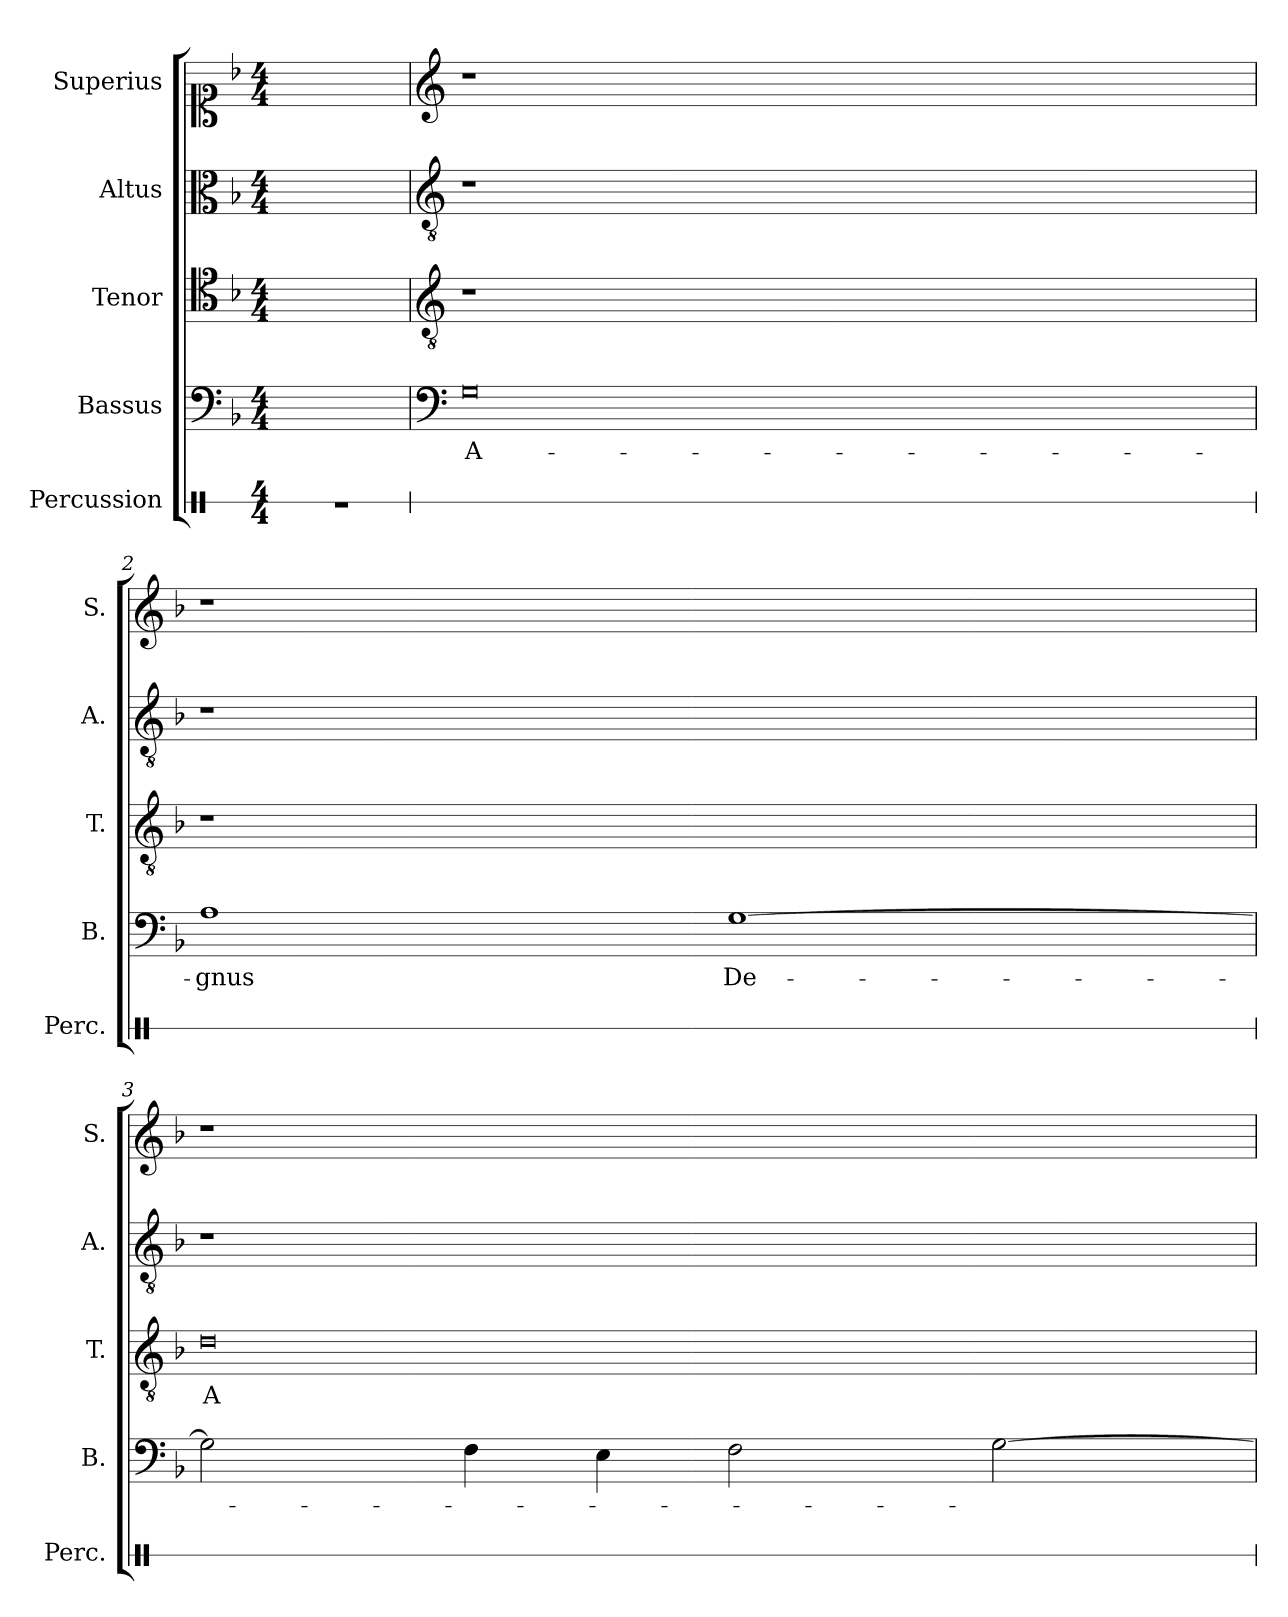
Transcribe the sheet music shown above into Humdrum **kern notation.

**kern	**kern	**text	**kern	**text	**kern	**kern
*part5	*part4	*part4	*part3	*part3	*part2	*part1
*staff5	*staff4	*staff4	*staff3	*staff3	*staff2	*staff1
*I"Percussion	*I"Bassus	*	*I"Tenor	*	*I"Altus	*I"Superius
*I'Perc.	*I'B.	*	*I'T.	*	*I'A.	*I'S.
!!LO:PB:g=z
*stria1	*	*	*	*	*	*
*clefX	*clefF4	*	*clefC4	*	*clefC3	*clefC1
*	*	*	*ITrd7c12	*	*ITrd7c12	*
*k[]	*k[b-]	*	*k[b-]	*	*k[b-]	*k[b-]
*C:	*F:	*	*F:	*	*F:	*F:
*M4/4	*M4/4	*	*M4/4	*	*M4/4	*M4/4
=	=	=	=	=	=	=
1r	1ryy	.	1ryy	.	1ryy	1ryy
=1	=1	=1	=1	=1	=1	=1
*	*clefF4	*	*clefGv2	*	*clefGv2	*clefG2
!	!	!LO:LY:b:color=#000000	!LO:N:vis=1	!	!LO:N:vis=1	!LO:N:vis=1
16Rei/LLyy	0Gi	A-	1r	.	1r	1r
16Rei/yy	.	.	.	.	.	.
16Rei/yy	.	.	.	.	.	.
16Rei/JJyy	.	.	.	.	.	.
16Rei/LLyy	.	.	.	.	.	.
16Rei/yy	.	.	.	.	.	.
16Rei/yy	.	.	.	.	.	.
16Rei/JJyy	.	.	.	.	.	.
16Rei/LLyy	.	.	.	.	.	.
16Rei/yy	.	.	.	.	.	.
16Rei/yy	.	.	.	.	.	.
16Rei/JJyy	.	.	.	.	.	.
16Rei/LLyy	.	.	.	.	.	.
16Rei/yy	.	.	.	.	.	.
16Rei/yy	.	.	.	.	.	.
16Rei/JJyy	.	.	.	.	.	.
16Rei/LLyy	.	.	1ryy	.	1ryy	1ryy
16Rei/yy	.	.	.	.	.	.
16Rei/yy	.	.	.	.	.	.
16Rei/JJyy	.	.	.	.	.	.
16Rei/LLyy	.	.	.	.	.	.
16Rei/yy	.	.	.	.	.	.
16Rei/yy	.	.	.	.	.	.
16Rei/JJyy	.	.	.	.	.	.
16Rei/LLyy	.	.	.	.	.	.
16Rei/yy	.	.	.	.	.	.
16Rei/yy	.	.	.	.	.	.
16Rei/JJyy	.	.	.	.	.	.
16Rei/LLyy	.	.	.	.	.	.
16Rei/yy	.	.	.	.	.	.
16Rei/yy	.	.	.	.	.	.
16Rei/JJyy	.	.	.	.	.	.
=2	=2	=2	=2	=2	=2	=2
!	!	!LO:LY:b:color=#000000	!LO:N:vis=1	!	!LO:N:vis=1	!LO:N:vis=1
16Rei/LLyy	1Ai	-gnus	1r	.	1r	1r
16Rei/yy	.	.	.	.	.	.
16Rei/yy	.	.	.	.	.	.
16Rei/JJyy	.	.	.	.	.	.
16Rei/LLyy	.	.	.	.	.	.
16Rei/yy	.	.	.	.	.	.
16Rei/yy	.	.	.	.	.	.
16Rei/JJyy	.	.	.	.	.	.
16Rei/LLyy	.	.	.	.	.	.
16Rei/yy	.	.	.	.	.	.
16Rei/yy	.	.	.	.	.	.
16Rei/JJyy	.	.	.	.	.	.
16Rei/LLyy	.	.	.	.	.	.
16Rei/yy	.	.	.	.	.	.
16Rei/yy	.	.	.	.	.	.
16Rei/JJyy	.	.	.	.	.	.
!	!	!LO:LY:b:color=#000000	!	!	!	!
16Rei/LLyy	[>1Gi	De-	1ryy	.	1ryy	1ryy
16Rei/yy	.	.	.	.	.	.
16Rei/yy	.	.	.	.	.	.
16Rei/JJyy	.	.	.	.	.	.
16Rei/LLyy	.	.	.	.	.	.
16Rei/yy	.	.	.	.	.	.
16Rei/yy	.	.	.	.	.	.
16Rei/JJyy	.	.	.	.	.	.
16Rei/LLyy	.	.	.	.	.	.
16Rei/yy	.	.	.	.	.	.
16Rei/yy	.	.	.	.	.	.
16Rei/JJyy	.	.	.	.	.	.
16Rei/LLyy	.	.	.	.	.	.
16Rei/yy	.	.	.	.	.	.
16Rei/yy	.	.	.	.	.	.
16Rei/JJyy	.	.	.	.	.	.
=3	=3	=3	=3	=3	=3	=3
!	!	!	!	!LO:LY:b:color=#000000	!LO:N:vis=1	!LO:N:vis=1
16Rei/LLyy	2Gi\]	.	0Di	A-	1r	1r
16Rei/yy	.	.	.	.	.	.
16Rei/yy	.	.	.	.	.	.
16Rei/JJyy	.	.	.	.	.	.
16Rei/LLyy	.	.	.	.	.	.
16Rei/yy	.	.	.	.	.	.
16Rei/yy	.	.	.	.	.	.
16Rei/JJyy	.	.	.	.	.	.
16Rei/LLyy	4Fi\	.	.	.	.	.
16Rei/yy	.	.	.	.	.	.
16Rei/yy	.	.	.	.	.	.
16Rei/JJyy	.	.	.	.	.	.
16Rei/LLyy	4Ei\	.	.	.	.	.
16Rei/yy	.	.	.	.	.	.
16Rei/yy	.	.	.	.	.	.
16Rei/JJyy	.	.	.	.	.	.
16Rei/LLyy	2Fi\	.	.	.	1ryy	1ryy
16Rei/yy	.	.	.	.	.	.
16Rei/yy	.	.	.	.	.	.
16Rei/JJyy	.	.	.	.	.	.
16Rei/LLyy	.	.	.	.	.	.
16Rei/yy	.	.	.	.	.	.
16Rei/yy	.	.	.	.	.	.
16Rei/JJyy	.	.	.	.	.	.
16Rei/LLyy	[>2Gi\	.	.	.	.	.
16Rei/yy	.	.	.	.	.	.
16Rei/yy	.	.	.	.	.	.
16Rei/JJyy	.	.	.	.	.	.
16Rei/LLyy	.	.	.	.	.	.
16Rei/yy	.	.	.	.	.	.
16Rei/yy	.	.	.	.	.	.
16Rei/JJyy	.	.	.	.	.	.
=	=	=	=	=	=	=
*-	*-	*-	*-	*-	*-	*-
